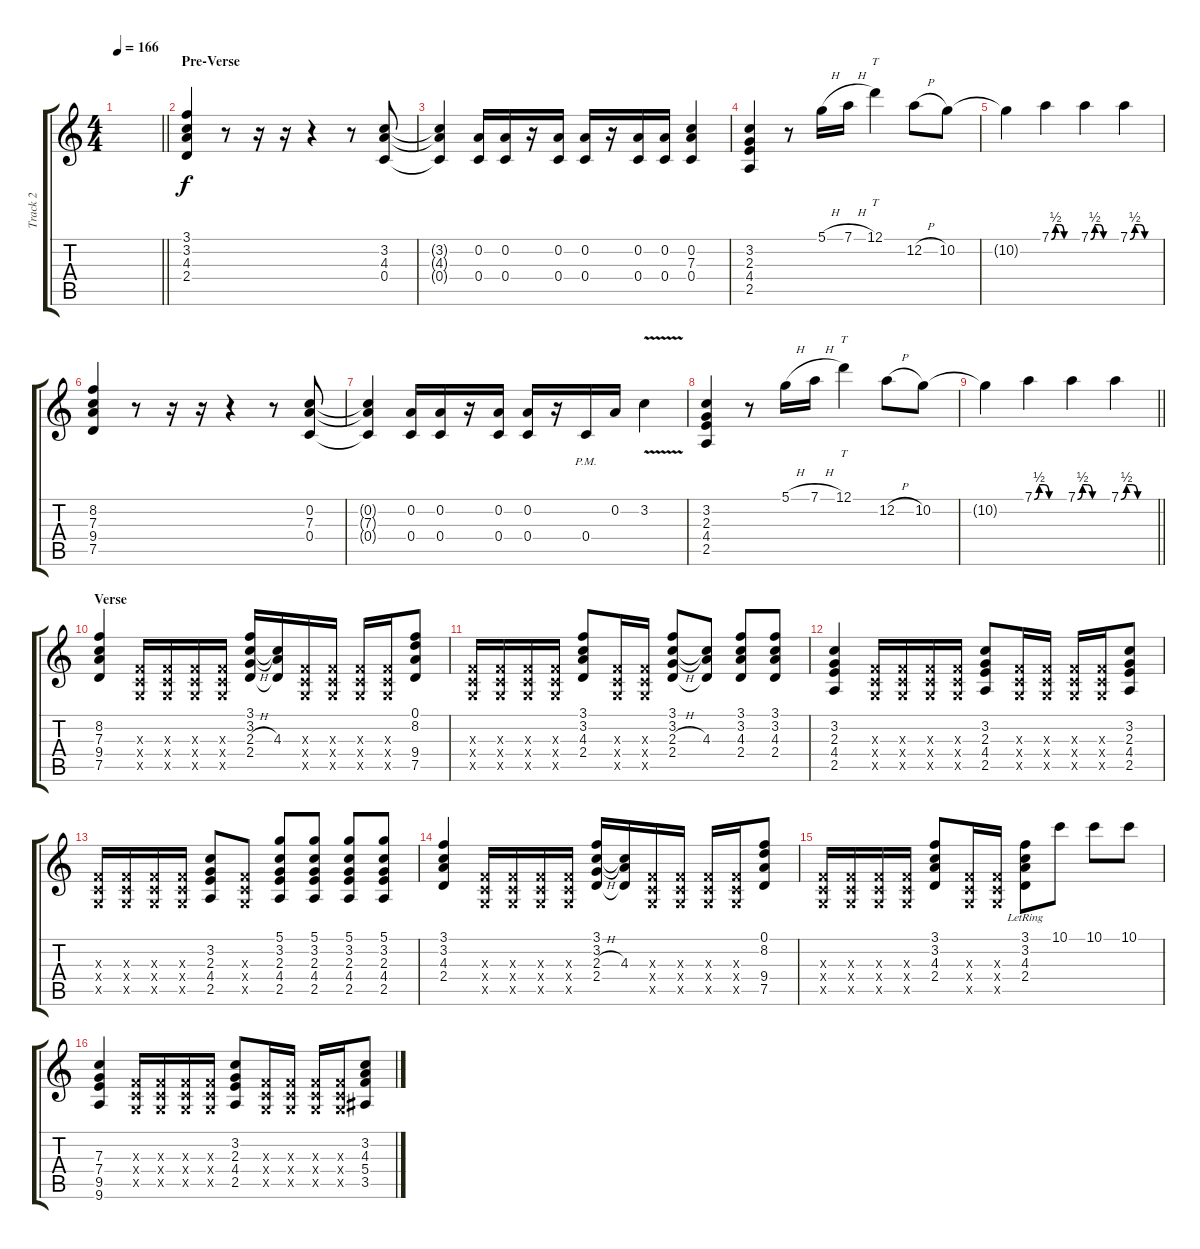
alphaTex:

\track ("Track 2" "Track 2") {instrument electricguitarjazz}
\staff {score tabs}
\tuning (D4 A3 F3 C3 G2 C2) {hide}
\ts (4 4)
\tempo 166
\clef g2
\barLineRight lightlight
\ks c
|
\section ("" "Pre-Verse")
(3.1 3.2 4.3 2.4).4 r.8 r.16 r.16 r.4 r.8 (3.2 4.3 0.4).8 |
(3.2{t} 4.3{t} 0.4{t}).4 (0.2 0.4).16 (0.2 0.4).16 r.16 (0.2 0.4).16 (0.2 0.4).16 r.16 (0.2 0.4).16 (0.2 0.4).16 (0.2 7.3 0.4).4 |
(3.2 2.3 4.4 2.5).4 r.8 5.1{h}.16 7.1{h}.16 12.1.4{tt} 12.2{h}.8 10.2.8 |
10.2{t}.4 7.1{be (custom 0 0 10 2 20 2 30 0 60 0)}.4 7.1{be (custom 0 0 10 2 20 2 30 0 60 0)}.4 7.1{be (custom 0 0 10 2 20 2 30 0 60 0)}.4 |
(8.2 7.3 9.4 7.5).4 r.8 r.16 r.16 r.4 r.8 (0.2 7.3 0.4).8 |
(0.2{t} 7.3{t} 0.4{t}).4 (0.2 0.4).16 (0.2 0.4).16 r.16 (0.2 0.4).16 (0.2 0.4).16 r.16 0.4{pm}.16 0.2.16 3.2{v}.4 |
(3.2 2.3 4.4 2.5).4 r.8 5.1{h}.16 7.1{h}.16 12.1.4{tt} 12.2{h}.8 10.2.8 |
\barLineRight lightlight
10.2{t}.4 7.1{be (custom 0 0 10 2 20 2 30 0 60 0)}.4 7.1{be (custom 0 0 10 2 20 2 30 0 60 0)}.4 7.1{be (custom 0 0 10 2 20 2 30 0 60 0)}.4 |
\section ("" "Verse")
(8.2 7.3 9.4 7.5).4 (0.3{x} 0.4{x} 0.5{x}).16 (0.3{x} 0.4{x} 0.5{x}).16 (0.3{x} 0.4{x} 0.5{x}).16 (0.3{x} 0.4{x} 0.5{x}).16 (3.1 3.2 2.3{h} 2.4).16 (3.2{t} 4.3 2.4{t}).16 (0.3{x} 0.4{x} 0.5{x}).16 (0.3{x} 0.4{x} 0.5{x}).16 (0.3{x} 0.4{x} 0.5{x}).16 (0.3{x} 0.4{x} 0.5{x}).16 (0.1 8.2 9.4 7.5).8 |
(0.3{x} 0.4{x} 0.5{x}).16 (0.3{x} 0.4{x} 0.5{x}).16 (0.3{x} 0.4{x} 0.5{x}).16 (0.3{x} 0.4{x} 0.5{x}).16 (3.1 3.2 4.3 2.4).8 (0.3{x} 0.4{x} 0.5{x}).16 (0.3{x} 0.4{x} 0.5{x}).16 (3.1 3.2 2.3{h} 2.4).8 (3.2{t} 4.3 2.4{t}).8 (3.1 3.2 4.3 2.4).8 (3.1 3.2 4.3 2.4).8 |
(3.2 2.3 4.4 2.5).4 (0.3{x} 0.4{x} 0.5{x}).16 (0.3{x} 0.4{x} 0.5{x}).16 (0.3{x} 0.4{x} 0.5{x}).16 (0.3{x} 0.4{x} 0.5{x}).16 (3.2 2.3 4.4 2.5).8 (0.3{x} 0.4{x} 0.5{x}).16 (0.3{x} 0.4{x} 0.5{x}).16 (0.3{x} 0.4{x} 0.5{x}).16 (0.3{x} 0.4{x} 0.5{x}).16 (3.2 2.3 4.4 2.5).8 |
(0.3{x} 0.4{x} 0.5{x}).16 (0.3{x} 0.4{x} 0.5{x}).16 (0.3{x} 0.4{x} 0.5{x}).16 (0.3{x} 0.4{x} 0.5{x}).16 (3.2 2.3 4.4 2.5).8 (0.3{x} 0.4{x} 0.5{x}).8 (5.1 3.2 2.3 4.4 2.5).8 (5.1 3.2 2.3 4.4 2.5).8 (5.1 3.2 2.3 4.4 2.5).8 (5.1 3.2 2.3 4.4 2.5).8 |
(3.1 3.2 4.3 2.4).4 (0.3{x} 0.4{x} 0.5{x}).16 (0.3{x} 0.4{x} 0.5{x}).16 (0.3{x} 0.4{x} 0.5{x}).16 (0.3{x} 0.4{x} 0.5{x}).16 (3.1 3.2 2.3{h} 2.4).16 (3.2{t} 4.3 2.4{t}).16 (0.3{x} 0.4{x} 0.5{x}).16 (0.3{x} 0.4{x} 0.5{x}).16 (0.3{x} 0.4{x} 0.5{x}).16 (0.3{x} 0.4{x} 0.5{x}).16 (0.1 8.2 9.4 7.5).8 |
(0.3{x} 0.4{x} 0.5{x}).16 (0.3{x} 0.4{x} 0.5{x}).16 (0.3{x} 0.4{x} 0.5{x}).16 (0.3{x} 0.4{x} 0.5{x}).16 (3.1 3.2 4.3 2.4).8 (0.3{x} 0.4{x} 0.5{x}).16 (0.3{x} 0.4{x} 0.5{x}).16 (3.1{lr} 3.2{lr} 4.3{lr} 2.4{lr}).8 10.1.8 10.1.8 10.1.8 |
(7.3 7.4 9.5 9.6).4 (0.3{x} 0.4{x} 0.5{x}).16 (0.3{x} 0.4{x} 0.5{x}).16 (0.3{x} 0.4{x} 0.5{x}).16 (0.3{x} 0.4{x} 0.5{x}).16 (3.2 2.3 4.4 2.5).8 (0.3{x} 0.4{x} 0.5{x}).16 (0.3{x} 0.4{x} 0.5{x}).16 (0.3{x} 0.4{x} 0.5{x}).16 (0.3{x} 0.4{x} 0.5{x}).16 (3.2 4.3 5.4 3.5).8
